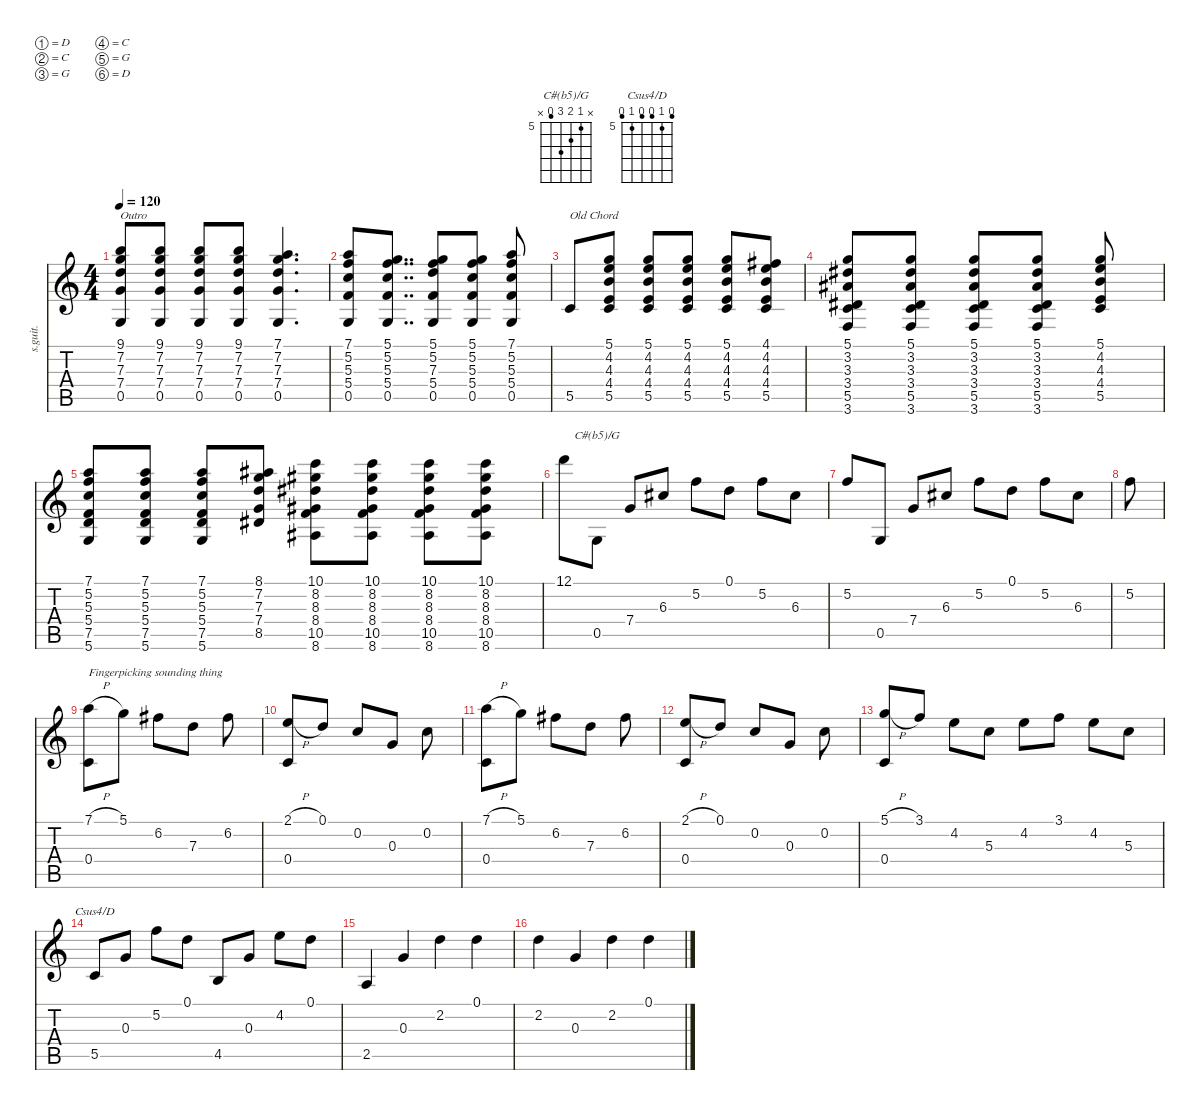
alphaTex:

\defaultSystemsLayout 4
\hideDynamics
\bracketExtendMode nobrackets
\otherSystemsTrackNameOrientation horizontal
\track ("Steel Guitar" "s.guit.") {instrument acousticguitarsteel}
\staff {score tabs}
\tuning (D4 C4 G3 C3 G2 D2)
\chord ("C#(b5)/G" x 5 6 7 4 x) {firstfret 5 showfingering false}
\chord ("Csus4/D" 4 5 4 4 5 4) {firstfret 5 showfingering false}
\ts (4 4)
\tempo 120
\clef g2
\ks c
(0.5 7.4 7.3 7.2 9.1).8{txt "Outro" dy mf beam Up} (0.5 7.4 7.3 7.2 9.1).8{beam Up} (0.5 7.4 7.3 7.2 9.1).8{beam Up} (0.5 7.4 7.3 7.2 9.1).8{beam Up} (0.5 7.4 7.3 7.2 7.1).4{d beam Up} |
(0.5 5.4 5.3 5.2 7.1).8{beam Up} (0.5 5.4 5.3 5.2 5.1).8{dd beam Up} (7.3 0.5 5.4 5.2 5.1).8{beam Up} (5.1 5.2 5.3 5.4 0.5).8{beam Up} (7.1 0.5 5.4 5.3 5.2).8{beam Up} |
5.5.8{txt "Old Chord" beam Up} (5.1 4.2 4.3 4.4 5.5).8{beam Up} (5.1 4.2 4.3 4.4 5.5).8{beam Up} (5.1 4.2 4.3 4.4 5.5).8{beam Up} (5.1 4.2 4.3 4.4 5.5).8{beam Up} (4.1{acc #} 4.2 4.3 4.4 5.5).8{beam Up} |
(3.6 3.4{acc #} 3.3{acc #} 3.2{acc #} 5.1 5.5).8{beam Up} (3.6 3.4{acc #} 3.3{acc #} 3.2{acc #} 5.1 5.5).8{beam Up} (3.6 3.4{acc #} 3.3{acc #} 3.2{acc #} 5.1 5.5).8{beam Up} (3.6 3.4{acc #} 3.3{acc #} 3.2{acc #} 5.1 5.5).8{beam Up} (5.1 4.2 4.3 4.4 5.5).8{beam Up} |
(5.6 5.4 5.3 5.2 7.1 7.5).8{beam Up} (5.6 5.4 5.3 5.2 7.1 7.5).8{beam Up} (5.6 5.4 5.3 5.2 7.1 7.5).8{beam Up} (8.1{acc #} 7.2 7.3 7.4 8.5{acc #}).8{beam Up} (8.6{acc #} 8.4{acc #} 8.3{acc #} 8.2{acc #} 10.1 10.5).8{beam Down} (8.6{acc #} 8.4{acc #} 8.3{acc #} 8.2{acc #} 10.1 10.5).8{beam Down} (8.6{acc #} 8.4{acc #} 8.3{acc #} 8.2{acc #} 10.1 10.5).8{beam Down} (8.6{acc #} 8.4{acc #} 8.3{acc #} 8.2{acc #} 10.1 10.5).8{beam Down} |
12.1.8{beam Down} 0.5.8{ch "C#(b5)/G" beam Down} 7.4.8{beam Up} 6.3{acc #}.8{beam Up} 5.2.8{beam Down} 0.1.8{beam Down} 5.2.8{beam Down} 6.3{acc #}.8{beam Down} |
5.2.8{beam Up} 0.5.8{beam Up} 7.4.8{beam Up} 6.3{acc #}.8{beam Up} 5.2.8{beam Down} 0.1.8{beam Down} 5.2.8{beam Down} 6.3{acc #}.8{beam Down} |
5.2.8{beam Down} |
(0.4 7.1{h}).8{txt "Fingerpicking sounding thing" beam Down} 5.1.8{beam Down} 6.2{acc #}.8{beam Down} 7.3.8{beam Down} 6.2{acc #}.8{beam Down} |
(0.4 2.1{h}).8{beam Up} 0.1.8{beam Up} 0.2.8{beam Up} 0.3.8{beam Up} 0.2.8{beam Down} |
(0.4 7.1{h}).8{beam Down} 5.1.8{beam Down} 6.2{acc #}.8{beam Down} 7.3.8{beam Down} 6.2{acc #}.8{beam Down} |
(0.4 2.1{h}).8{beam Up} 0.1.8{beam Up} 0.2.8{beam Up} 0.3.8{beam Up} 0.2.8{beam Down} |
(0.4 5.1{h}).8{beam Up} 3.1.8{beam Up} 4.2.8{beam Down} 5.3.8{beam Down} 4.2.8{beam Down} 3.1.8{beam Down} 4.2.8{beam Down} 5.3.8{beam Down} |
5.5.8{ch "Csus4/D" beam Up} 0.3.8{beam Up} 5.2.8{beam Down} 0.1.8{beam Down} 4.5.8{beam Up} 0.3.8{beam Up} 4.2.8{beam Down} 0.1.8{beam Down} |
2.5.4{beam Up} 0.3.4{beam Up} 2.2.4{beam Down} 0.1.4{beam Down} |
2.2.4{beam Down} 0.3.4{beam Up} 2.2.4{beam Down} 0.1.4{beam Down}
